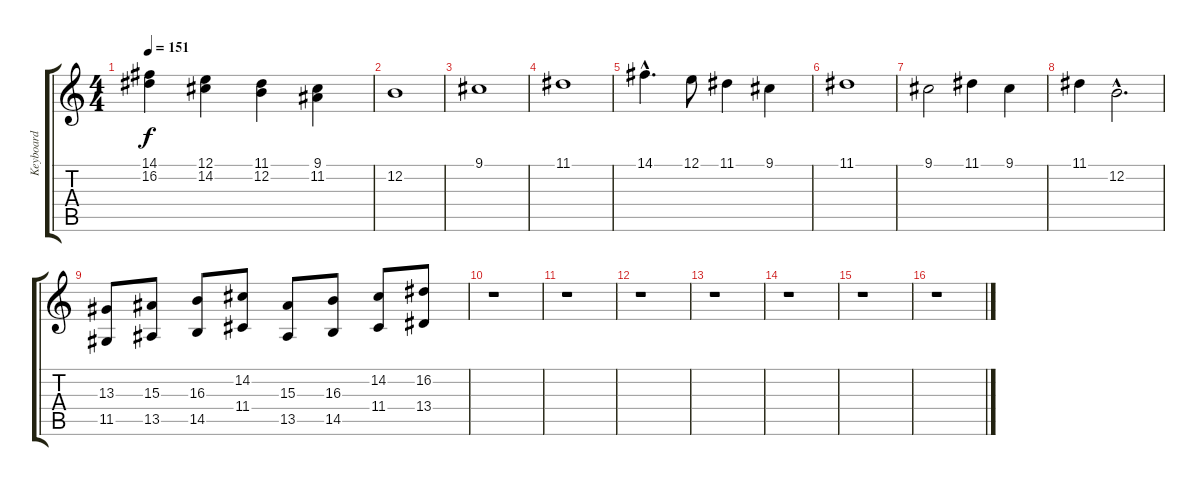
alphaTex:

\track ("Keyboard" "Keyboard") {instrument stringensemble1}
\staff {score tabs}
\tuning (E4 B3 G3 D3 A2 E2) {hide}
\ts (4 4)
\tempo 151
\clef g2
\ks c
(14.1 16.2).4{dy f} (12.1 14.2).4 (11.1 12.2).4 (9.1 11.2).4 |
\section ("" "")
12.2.1 |
9.1.1 |
11.1.1 |
14.1{hac}.4{d} 12.1.8 11.1.4 9.1.4 |
11.1.1 |
9.1.2 11.1.4 9.1.4 |
11.1.4 12.2{hac}.2{d} |
(13.3 11.5).8 (15.3 13.5).8 (16.3 14.5).8 (14.2 11.4).8 (15.3 13.5).8 (16.3 14.5).8 (14.2 11.4).8 (16.2 13.4).8 |
\section ("" "")
r.1 |
r.1 |
r.1 |
r.1 |
r.1 |
r.1 |
r.1
